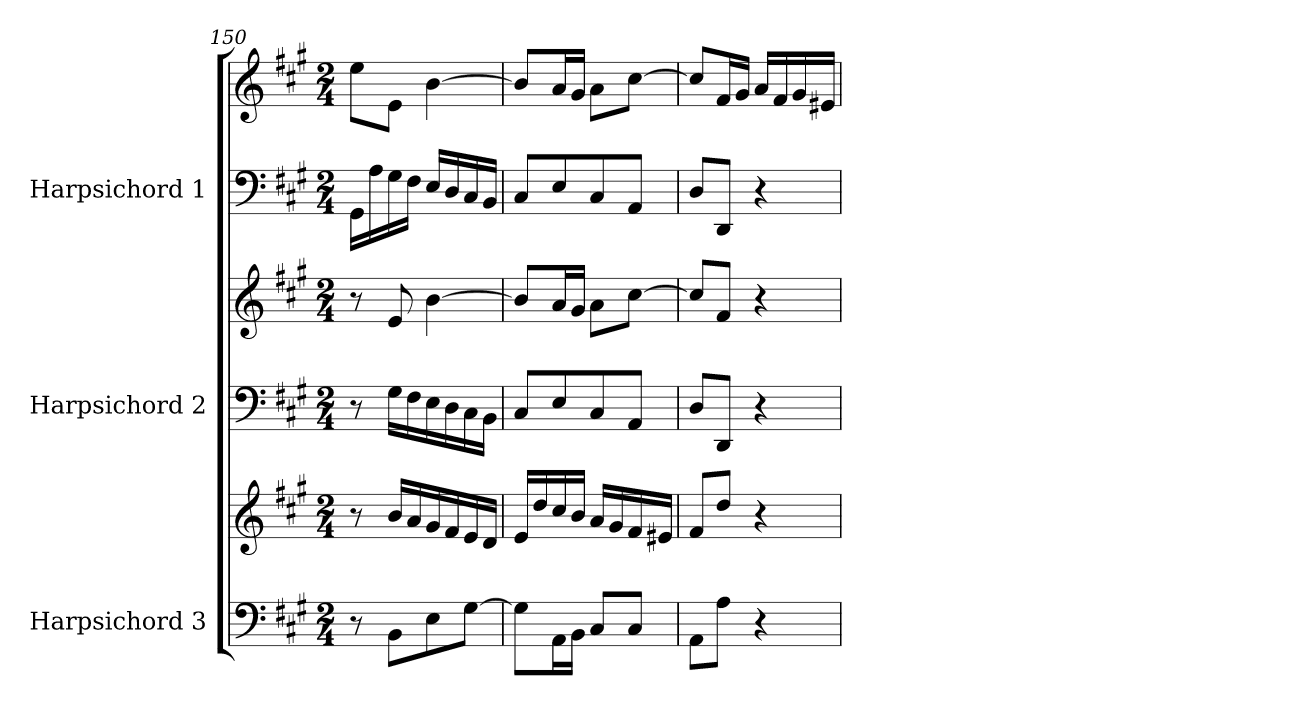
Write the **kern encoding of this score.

**kern	**kern	**kern	**kern	**kern	**kern
*part3	*part3	*part2	*part2	*part1	*part1
*staff6	*staff5	*staff4	*staff3	*staff2	*staff1
*I"Harpsichord 3	*	*I"Harpsichord 2	*	*I"Harpsichord 1	*
*I'Hp	*	*I'Hp	*	*I'Hp	*
*clefF4	*clefG2	*clefF4	*clefG2	*clefF4	*clefG2
*k[f#c#g#]	*k[f#c#g#]	*k[f#c#g#]	*k[f#c#g#]	*k[f#c#g#]	*k[f#c#g#]
*M2/4	*M2/4	*M2/4	*M2/4	*M2/4	*M2/4
=150	=150	=150	=150	=150	=150
8r	8r	8r	8r	16GG#\LL	8ee\L
.	.	.	.	16A\	.
8BB\L	16b/LL	16G#\LL	8e/	16G#\	8e\J
.	16a/	16F#\	.	16F#\JJ	.
8E\	16g#/	16E\	[4b\	16E/LL	[4b\
.	16f#/	16D\	.	16D/	.
[8G#\J	16e/	16C#\	.	16C#/	.
.	16d/JJ	16BB\JJ	.	16BB/JJ	.
=151	=151	=151	=151	=151	=151
8G#\L]	16e/LL	8C#/L	8b/L]	8C#/L	8b/L]
.	16dd/	.	.	.	.
16AA\L	16cc#/	8E/	16a/L	8E/	16a/L
16BB\JJ	16b/JJ	.	16g#/JJ	.	16g#/JJ
8C#/L	16a/LL	8C#/	8a\L	8C#/	8a\L
.	16g#/	.	.	.	.
8C#/J	16f#/	8AA/J	[8cc#\J	8AA/J	[8cc#\J
.	16e#X/JJ	.	.	.	.
!!LO:PB:g=z
=152	=152	=152	=152	=152	=152
8AA\L	8f#/L	8D/L	8cc#/L]	8D/L	8cc#/L]
8A\J	8dd/J	8DD/J	8f#/J	8DD/J	16f#/L
.	.	.	.	.	16g#/JJ
4r	4r	4r	4r	4r	16a/LL
.	.	.	.	.	16f#/
.	.	.	.	.	16g#/
.	.	.	.	.	16e#X/JJ
=	=	=	=	=	=
*-	*-	*-	*-	*-	*-
